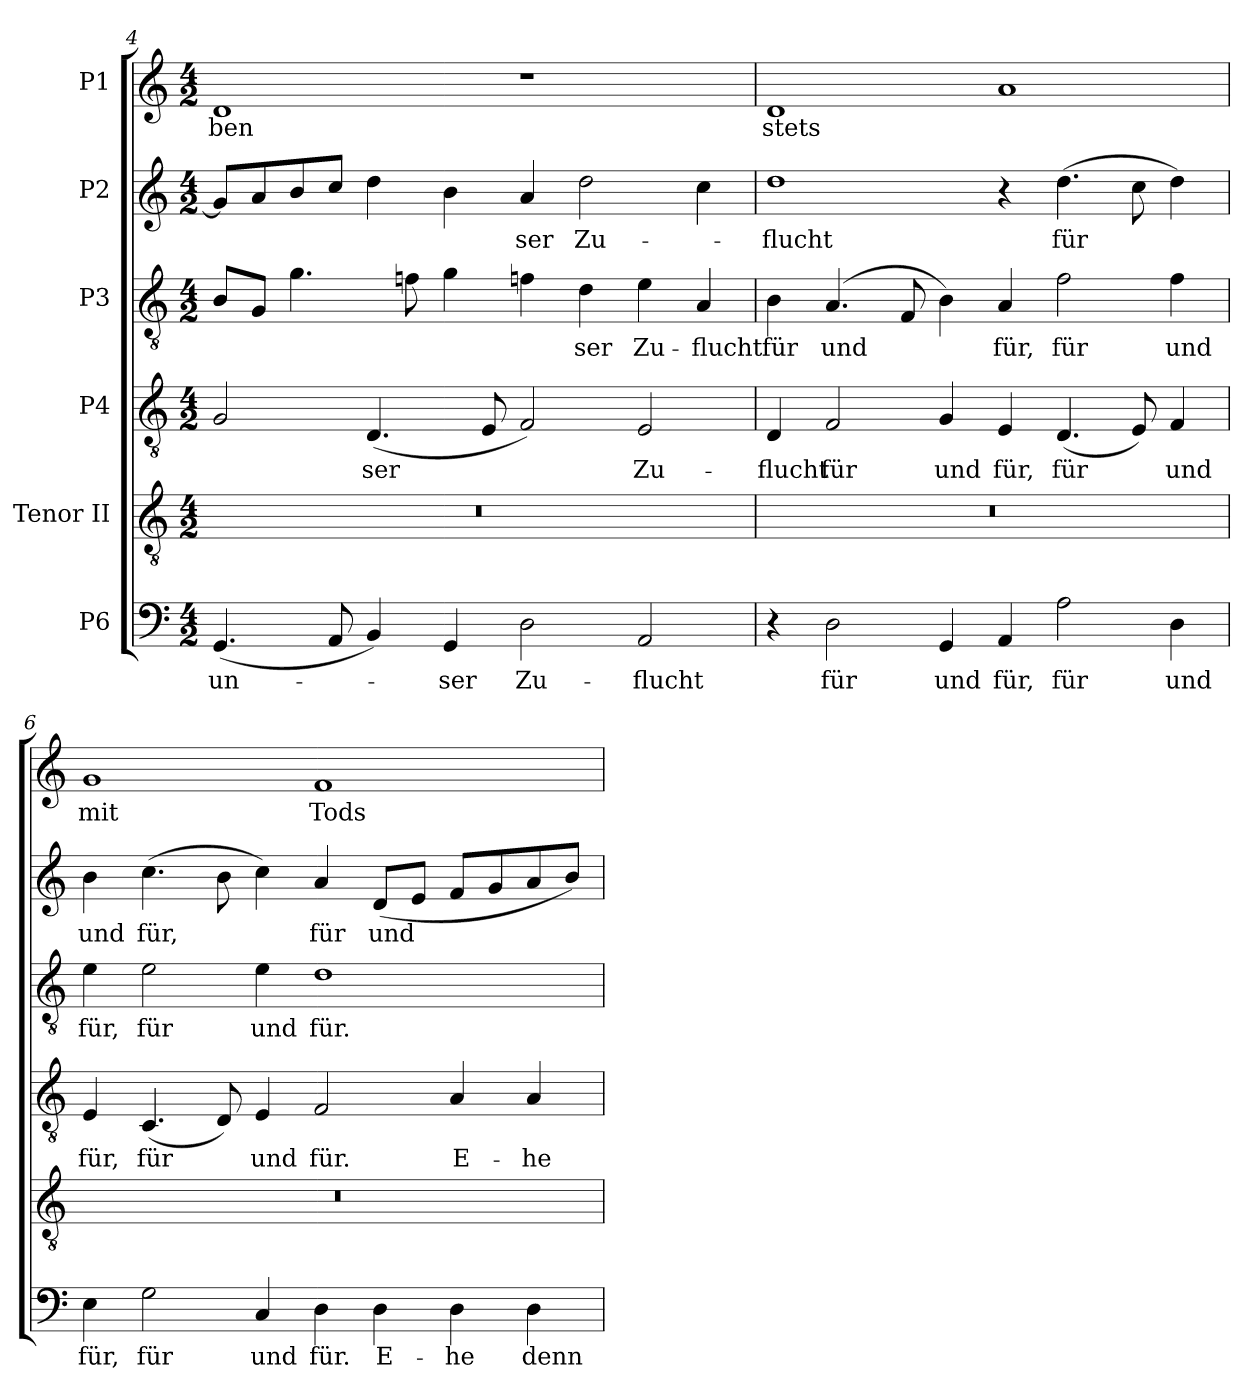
**kern	**text	**kern	**kern	**text	**kern	**text	**kern	**text	**kern	**text
*part6	*part6	*part5	*part4	*part4	*part3	*part3	*part2	*part2	*part1	*part1
*staff6	*staff6	*staff5	*staff4	*staff4	*staff3	*staff3	*staff2	*staff2	*staff1	*staff1
*I"P6	*	*I"Tenor II	*I"P4	*	*I"P3	*	*I"P2	*	*I"P1	*
!!LO:LB:g=z
*clefF4	*	*clefGv2	*clefGv2	*	*clefGv2	*	*clefG2	*	*clefG2	*
*	*	*ITrd7c12	*ITrd7c12	*	*ITrd7c12	*	*	*	*	*
*k[]	*	*k[]	*k[]	*	*k[]	*	*k[]	*	*k[]	*
*C:	*	*C:	*C:	*	*C:	*	*C:	*	*C:	*
*M4/2	*	*M4/2	*M4/2	*	*M4/2	*	*M4/2	*	*M4/2	*
=4	=4	=4	=4	=4	=4	=4	=4	=4	=4	=4
!	!LO:LY:b:color=#000000	!LO:N:vis=1	!	!	!	!	!	!	!	!
!	!	!	!	!	!	!	!	!	!	!LO:LY:b:color=#000000
(4.GGi/	un-	0r	2GGi/	.	8BBi/L	.	8gi/L]	.	1di	-ben
.	.	.	.	.	8GGi/J	.	8ai/	.	.	.
.	.	.	.	.	4.Gi\	.	8bi/	.	.	.
8AAi/	.	.	.	.	.	.	8cci/J	.	.	.
!	!	!	!	!LO:LY:b:color=#000000	!	!	!	!	!	!
4BBi/)	.	.	(4.DDi/	-ser	.	.	4ddi\	.	.	.
.	.	.	.	.	8Fni\	.	.	.	.	.
!	!LO:LY:b:color=#000000	!	!	!	!	!	!	!	!	!
4GGi/	-ser	.	.	.	4Gi\	.	4bi\	.	.	.
.	.	.	8EEi/	.	.	.	.	.	.	.
!	!LO:LY:b:color=#000000	!	!	!	!	!	!	!	!	!
!	!	!	!	!	!	!	!	!LO:LY:b:color=#000000	!	!
2Di\	Zu-	.	2FFi/)	.	4Fni\	.	4ai/	-ser	1r	.
!	!	!	!	!	!	!LO:LY:b:color=#000000	!	!	!	!
!	!	!	!	!	!	!	!	!LO:LY:b:color=#000000	!	!
.	.	.	.	.	4Di\	-ser	2ddi\	Zu-	.	.
!	!LO:LY:b:color=#000000	!	!	!	!	!	!	!	!	!
!	!	!	!	!LO:LY:b:color=#000000	!	!	!	!	!	!
!	!	!	!	!	!	!LO:LY:b:color=#000000	!	!	!	!
2AAi/	-flucht	.	2EEi/	Zu-	4Ei\	Zu-	.	.	.	.
!	!	!	!	!	!	!LO:LY:b:color=#000000	!	!	!	!
.	.	.	.	.	4AAi/	-flucht	4cci\	.	.	.
=5	=5	=5	=5	=5	=5	=5	=5	=5	=5	=5
!	!	!LO:N:vis=1	!	!	!	!	!	!	!	!
!	!	!	!	!LO:LY:b:color=#000000	!	!	!	!	!	!
!	!	!	!	!	!	!LO:LY:b:color=#000000	!	!	!	!
!	!	!	!	!	!	!	!	!LO:LY:b:color=#000000	!	!
!	!	!	!	!	!	!	!	!	!	!LO:LY:b:color=#000000
4r	.	0r	4DDi/	-flucht	4BBi\	für	1ddi	-flucht	1di	stets
!	!LO:LY:b:color=#000000	!	!	!	!	!	!	!	!	!
!	!	!	!	!LO:LY:b:color=#000000	!	!	!	!	!	!
!	!	!	!	!	!	!LO:LY:b:color=#000000	!	!	!	!
2Di\	für	.	2FFi/	für	(4.AAi/	und	.	.	.	.
.	.	.	.	.	8FFi/	.	.	.	.	.
!	!LO:LY:b:color=#000000	!	!	!	!	!	!	!	!	!
!	!	!	!	!LO:LY:b:color=#000000	!	!	!	!	!	!
4GGi/	und	.	4GGi/	und	4BBi\)	.	.	.	.	.
!	!LO:LY:b:color=#000000	!	!	!	!	!	!	!	!	!
!	!	!	!	!LO:LY:b:color=#000000	!	!	!	!	!	!
!	!	!	!	!	!	!LO:LY:b:color=#000000	!	!	!	!
4AAi/	für,	.	4EEi/	für,	4AAi/	für,	4r	.	1ai	.
!	!LO:LY:b:color=#000000	!	!	!	!	!	!	!	!	!
!	!	!	!	!LO:LY:b:color=#000000	!	!	!	!	!	!
!	!	!	!	!	!	!LO:LY:b:color=#000000	!	!	!	!
!	!	!	!	!	!	!	!	!LO:LY:b:color=#000000	!	!
2Ai\	für	.	(4.DDi/	für	2Fi\	für	(4.ddi\	für	.	.
.	.	.	8EEi/)	.	.	.	8cci\	.	.	.
!	!LO:LY:b:color=#000000	!	!	!	!	!	!	!	!	!
!	!	!	!	!LO:LY:b:color=#000000	!	!	!	!	!	!
!	!	!	!	!	!	!LO:LY:b:color=#000000	!	!	!	!
4Di\	und	.	4FFi/	und	4Fi\	und	4ddi\)	.	.	.
=6	=6	=6	=6	=6	=6	=6	=6	=6	=6	=6
!	!LO:LY:b:color=#000000	!LO:N:vis=1	!	!	!	!	!	!	!	!
!	!	!	!	!LO:LY:b:color=#000000	!	!	!	!	!	!
!	!	!	!	!	!	!LO:LY:b:color=#000000	!	!	!	!
!	!	!	!	!	!	!	!	!LO:LY:b:color=#000000	!	!
!	!	!	!	!	!	!	!	!	!	!LO:LY:b:color=#000000
4Ei\	für,	0r	4EEi/	für,	4Ei\	für,	4bi\	und	1gi	mit
!	!LO:LY:b:color=#000000	!	!	!	!	!	!	!	!	!
!	!	!	!	!LO:LY:b:color=#000000	!	!	!	!	!	!
!	!	!	!	!	!	!LO:LY:b:color=#000000	!	!	!	!
!	!	!	!	!	!	!	!	!LO:LY:b:color=#000000	!	!
2Gi\	für	.	(4.CCi/	für	2Ei\	für	(4.cci\	für,	.	.
.	.	.	8DDi/)	.	.	.	8bi\	.	.	.
!	!LO:LY:b:color=#000000	!	!	!	!	!	!	!	!	!
!	!	!	!	!LO:LY:b:color=#000000	!	!	!	!	!	!
!	!	!	!	!	!	!LO:LY:b:color=#000000	!	!	!	!
4Ci/	und	.	4EEi/	und	4Ei\	und	4cci\)	.	.	.
!	!LO:LY:b:color=#000000	!	!	!	!	!	!	!	!	!
!	!	!	!	!LO:LY:b:color=#000000	!	!	!	!	!	!
!	!	!	!	!	!	!LO:LY:b:color=#000000	!	!	!	!
!	!	!	!	!	!	!	!	!LO:LY:b:color=#000000	!	!
!	!	!	!	!	!	!	!	!	!	!LO:LY:b:color=#000000
4Di\	für.	.	2FFi/	für.	1Di	für.	4ai/	für	1fi	Tods-
!	!LO:LY:b:color=#000000	!	!	!	!	!	!	!	!	!
!	!	!	!	!	!	!	!	!LO:LY:b:color=#000000	!	!
4Di\	E-	.	.	.	.	.	(8di/L	und	.	.
.	.	.	.	.	.	.	8ei/J	.	.	.
!	!LO:LY:b:color=#000000	!	!	!	!	!	!	!	!	!
!	!	!	!	!LO:LY:b:color=#000000	!	!	!	!	!	!
4Di\	-he	.	4AAi/	E-	.	.	8fi/L	.	.	.
.	.	.	.	.	.	.	8gi/	.	.	.
!	!LO:LY:b:color=#000000	!	!	!	!	!	!	!	!	!
!	!	!	!	!LO:LY:b:color=#000000	!	!	!	!	!	!
4Di\	denn	.	4AAi/	-he	.	.	8ai/	.	.	.
.	.	.	.	.	.	.	8bi/J)	.	.	.
=	=	=	=	=	=	=	=	=	=	=
*-	*-	*-	*-	*-	*-	*-	*-	*-	*-	*-
